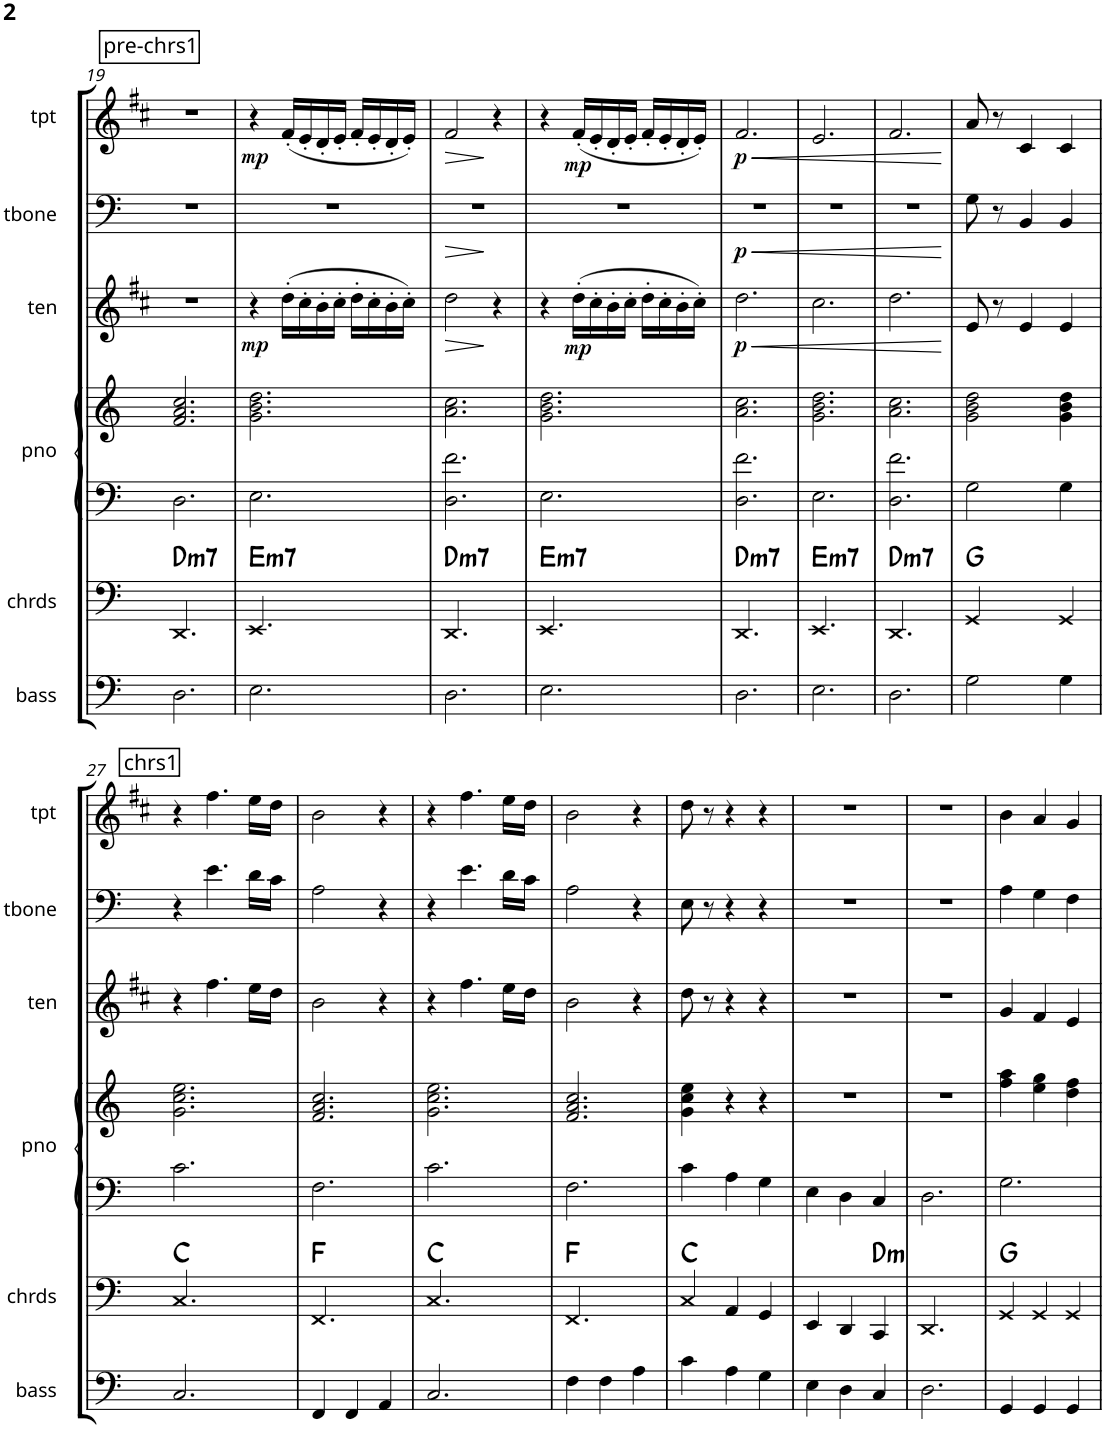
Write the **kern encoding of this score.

**kern	**kern	**harte	**kern	**kern	**kern	**dynam	**kern	**dynam	**kern	**dynam
*part6	*part5	*part5	*part4	*part4	*part3	*part3	*part2	*part2	*part1	*part1
*staff7	*staff6	*	*staff5	*staff4	*staff3	*staff3	*staff2	*staff2	*staff1	*staff1
*I"bass	*I"chords	*	*I"piano	*	*I"tenor	*	*I"tbone	*	*I"tpt	*
*I'bass	*I'chrds	*	*I'pno	*	*I'ten	*	*I'tbone	*	*I'tpt	*
!!LO:PB:g=z
*clefF4	*clefF4	*	*clefF4	*clefG2	*clefG2	*	*clefF4	*	*clefG2	*
*Trd7c12	*	*	*Trd7c12	*Trd7c12	*Trd1c2	*	*	*	*Trd1c2	*
*k[]	*k[]	*	*k[]	*k[]	*k[f#c#]	*	*k[]	*	*k[f#c#]	*
*	*	*	*	*	*D:	*	*	*	*D:	*
*M3/4	*M3/4	*	*M3/4	*M3/4	*M3/4	*	*M3/4	*	*M3/4	*
!!LO:REH:place=s1:a:cj:fs=11:t=pre-chrs1
=19	=19	=19	=19	=19	=19	=19	=19	=19	=19	=19
!	!	!LO:H:kt=m7	!	!	!	!	!	!	!	!
2.D\	2.DD/	D:min7	2.D\	2.f/ 2.a/ 2.cc/	2.r	.	2.r	.	2.r	.
=20	=20	=20	=20	=20	=20	=20	=20	=20	=20	=20
!	!	!LO:H:kt=m7	!	!	!	!LO:DY:b	!	!	!	!LO:DY:b
2.E\	2.EE/	E:min7	2.E\	2.g\ 2.b\ 2.dd\	4r	mp	2.r	.	4r	mp
.	.	.	.	.	(16dd'\LL	.	.	.	(16f#'/LL	.
.	.	.	.	.	16cc#'\	.	.	.	16e'/	.
.	.	.	.	.	16b'\	.	.	.	16d'/	.
.	.	.	.	.	16cc#'\JJ	.	.	.	16e'/JJ	.
.	.	.	.	.	16dd'\LL	.	.	.	16f#'/LL	.
.	.	.	.	.	16cc#'\	.	.	.	16e'/	.
.	.	.	.	.	16b'\	.	.	.	16d'/	.
.	.	.	.	.	16cc#'\JJ)	.	.	.	16e'/JJ)	.
=21	=21	=21	=21	=21	=21	=21	=21	=21	=21	=21
!	!	!LO:H:kt=m7	!	!	!	!LO:HP:b	!	!LO:HP:b	!	!LO:HP:b
2.D\	2.DD/	D:min7	2.D\ 2.f\	2.a\ 2.cc\	2dd\	>	2.r	>	2f#/	>
.	.	.	.	.	4r	]	.	.	4r	]
.	.	.	.	.	.	.	.	]	.	.
=22	=22	=22	=22	=22	=22	=22	=22	=22	=22	=22
!	!	!LO:H:kt=m7	!	!	!	!	!	!	!	!
2.E\	2.EE/	E:min7	2.E\	2.g\ 2.b\ 2.dd\	4r	.	2.r	.	4r	.
!	!	!	!	!	!	!LO:DY:b	!	!	!	!LO:DY:b
.	.	.	.	.	(16dd'\LL	mp	.	.	(16f#'/LL	mp
.	.	.	.	.	16cc#'\	.	.	.	16e'/	.
.	.	.	.	.	16b'\	.	.	.	16d'/	.
.	.	.	.	.	16cc#'\JJ	.	.	.	16e'/JJ	.
.	.	.	.	.	16dd'\LL	.	.	.	16f#'/LL	.
.	.	.	.	.	16cc#'\	.	.	.	16e'/	.
.	.	.	.	.	16b'\	.	.	.	16d'/	.
.	.	.	.	.	16cc#'\JJ)	.	.	.	16e'/JJ)	.
=23	=23	=23	=23	=23	=23	=23	=23	=23	=23	=23
!	!	!	!	!	!	!LO:HP:b	!	!LO:HP:b	!	!LO:HP:b
!	!	!LO:H:kt=m7	!	!	!	!LO:DY:n=1:b	!	!LO:DY:n=1:b	!	!LO:DY:n=1:b
2.D\	2.DD/	D:min7	2.D\ 2.f\	2.a\ 2.cc\	2.dd\	< p	2.r	< p	2.f#/	< p
=24	=24	=24	=24	=24	=24	=24	=24	=24	=24	=24
!	!	!LO:H:kt=m7	!	!	!	!	!	!	!	!
2.E\	2.EE/	E:min7	2.E\	2.g\ 2.b\ 2.dd\	2.cc#\	.	2.r	.	2.e/	.
=25	=25	=25	=25	=25	=25	=25	=25	=25	=25	=25
!	!	!LO:H:kt=m7	!	!	!	!	!	!	!	!
2.D\	2.DD/	D:min7	2.D\ 2.f\	2.a\ 2.cc\	2.dd\	.	2.r	.	2.f#/	.
.	.	.	.	.	.	[	.	[	.	[
=26	=26	=26	=26	=26	=26	=26	=26	=26	=26	=26
2G\	2GG/	G:maj	2G\	2g\ 2b\ 2dd\	8e/	.	8G\	.	8a/	.
.	.	.	.	.	8r	.	8r	.	8r	.
.	.	.	.	.	4e/	.	4BB/	.	4c#/	.
4G\	4GG/	.	4G\	4g\ 4b\ 4dd\	4e/	.	4BB/	.	4c#/	.
!!LO:LB:g=z
!!LO:REH:place=s1:a:cj:fs=11:t=chrs1
=27	=27	=27	=27	=27	=27	=27	=27	=27	=27	=27
2.C/	2.C/	C:maj	2.c\	2.g\ 2.cc\ 2.ee\	4r	.	4r	.	4r	.
.	.	.	.	.	4.ff#\	.	4.e\	.	4.ff#\	.
.	.	.	.	.	16ee\LL	.	16d\LL	.	16ee\LL	.
.	.	.	.	.	16dd\JJ	.	16c\JJ	.	16dd\JJ	.
=28	=28	=28	=28	=28	=28	=28	=28	=28	=28	=28
4FF/	2.FF/	F:maj	2.F\	2.f/ 2.a/ 2.cc/	2b\	.	2A\	.	2b\	.
4FF/	.	.	.	.	.	.	.	.	.	.
4AA/	.	.	.	.	4r	.	4r	.	4r	.
=29	=29	=29	=29	=29	=29	=29	=29	=29	=29	=29
2.C/	2.C/	C:maj	2.c\	2.g\ 2.cc\ 2.ee\	4r	.	4r	.	4r	.
.	.	.	.	.	4.ff#\	.	4.e\	.	4.ff#\	.
.	.	.	.	.	16ee\LL	.	16d\LL	.	16ee\LL	.
.	.	.	.	.	16dd\JJ	.	16c\JJ	.	16dd\JJ	.
=30	=30	=30	=30	=30	=30	=30	=30	=30	=30	=30
4F\	2.FF/	F:maj	2.F\	2.f/ 2.a/ 2.cc/	2b\	.	2A\	.	2b\	.
4F\	.	.	.	.	.	.	.	.	.	.
4A\	.	.	.	.	4r	.	4r	.	4r	.
=31	=31	=31	=31	=31	=31	=31	=31	=31	=31	=31
4c\	4C/	C:maj	4c\	4g\ 4cc\ 4ee\	8dd\	.	8E\	.	8dd\	.
.	.	.	.	.	8r	.	8r	.	8r	.
4A\	4AA/	.	4A\	4r	4r	.	4r	.	4r	.
4G\	4GG/	.	4G\	4r	4r	.	4r	.	4r	.
=32	=32	=32	=32	=32	=32	=32	=32	=32	=32	=32
4E\	4EE/	.	4E\	2.r	2.r	.	2.r	.	2.r	.
4D\	4DD/	.	4D\	.	.	.	.	.	.	.
!	!	!LO:H:kt=m	!	!	!	!	!	!	!	!
4C/	4CC/	D:min	4C/	.	.	.	.	.	.	.
=33	=33	=33	=33	=33	=33	=33	=33	=33	=33	=33
2.D\	2.DD/	.	2.D\	2.r	2.r	.	2.r	.	2.r	.
=34	=34	=34	=34	=34	=34	=34	=34	=34	=34	=34
4GG/	4GG/	G:maj	2.G\	4ff\ 4aa\	4g/	.	4A\	.	4b\	.
4GG/	4GG/	.	.	4ee\ 4gg\	4f#/	.	4G\	.	4a/	.
4GG/	4GG/	.	.	4dd\ 4ff\	4e/	.	4F\	.	4g/	.
=	=	=	=	=	=	=	=	=	=	=
*-	*-	*-	*-	*-	*-	*-	*-	*-	*-	*-
